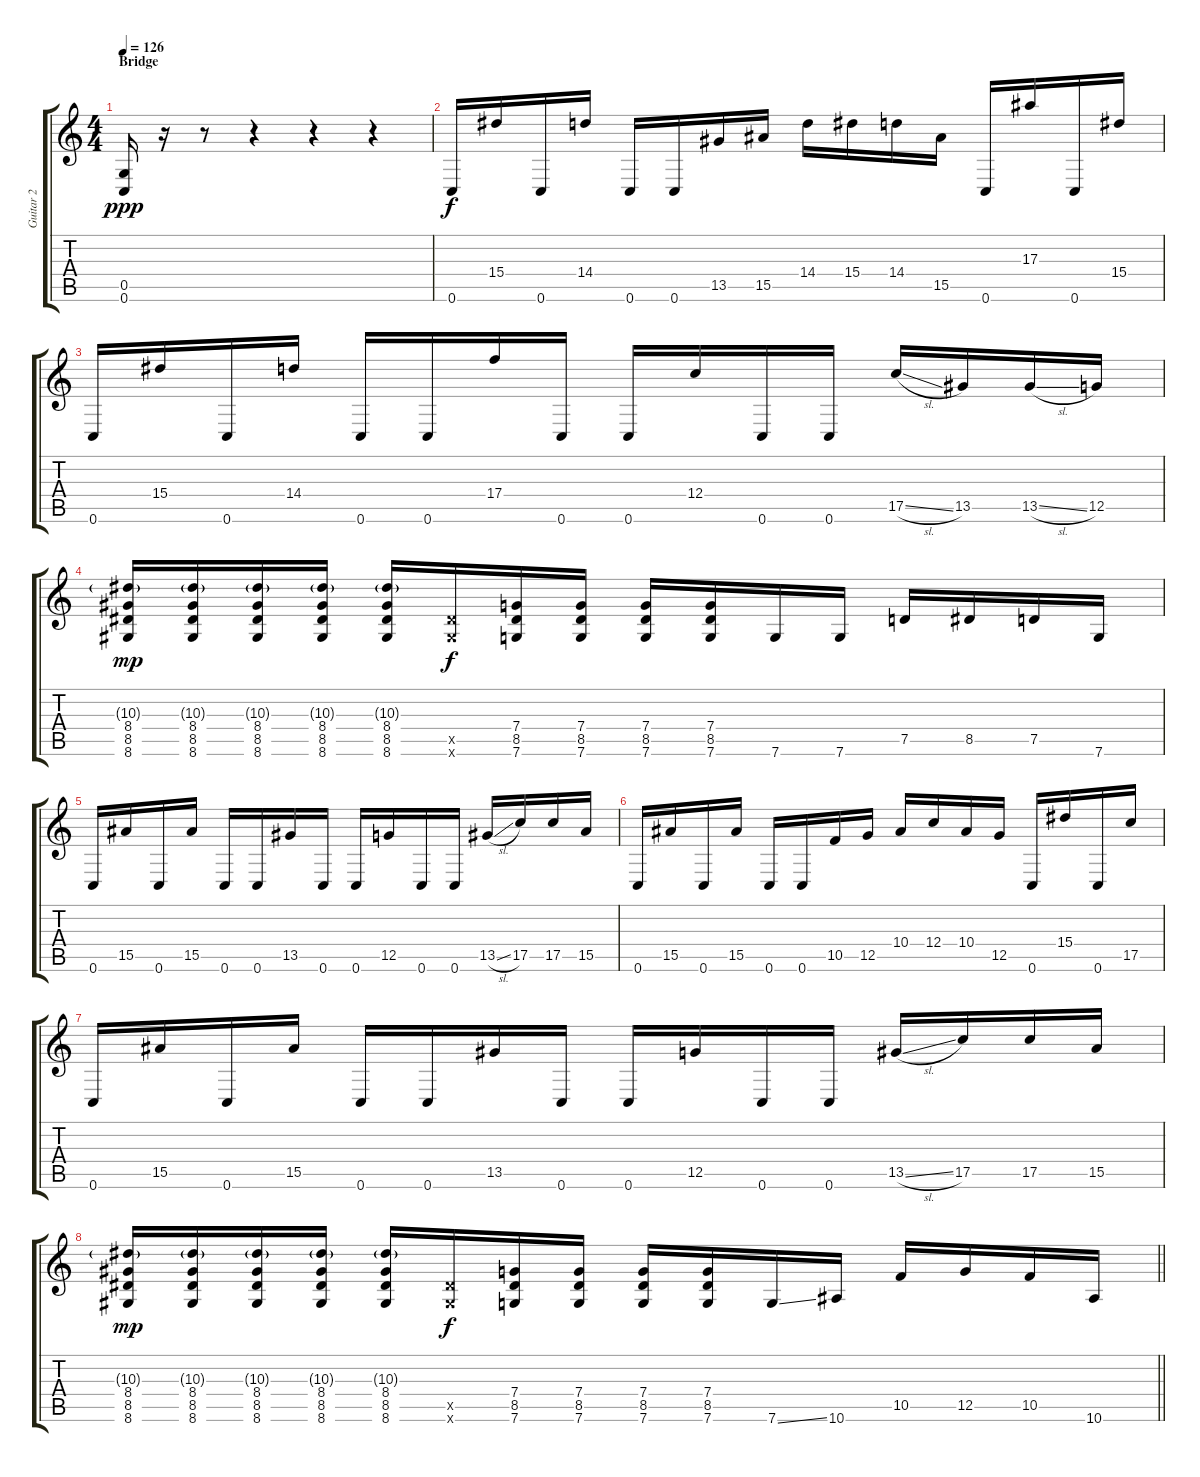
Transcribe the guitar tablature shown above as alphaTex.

\track ("Guitar 2" "Guitar 2") {instrument overdrivenguitar}
\staff {score tabs}
\tuning (D4 A3 F3 C3 G2 C2) {hide}
\ts (4 4)
\section ("" "Bridge")
\tempo 126
\clef g2
\ks c
(0.5 0.6).16{dy ppp} r.16 r.8 r.4 r.4 r.4 |
0.6.16{dy f} 15.4.16 0.6.16 14.4.16 0.6.16 0.6.16 13.5.16 15.5.16 14.4.16 15.4.16 14.4.16 15.5.16 0.6.16 17.3.16 0.6.16 15.4.16 |
0.6.16 15.4.16 0.6.16 14.4.16 0.6.16 0.6.16 17.4.16 0.6.16 0.6.16 12.4.16 0.6.16 0.6.16 17.5{sl}.16 13.5.16 13.5{sl}.16 12.5.16 |
(10.3{g} 8.4 8.5 8.6).16{dy mp} (10.3{g} 8.4 8.5 8.6).16 (10.3{g} 8.4 8.5 8.6).16 (10.3{g} 8.4 8.5 8.6).16 (10.3{g} 8.4 8.5 8.6).16 (8.5{x} 8.6{x}).16{dy f} (7.4 8.5 7.6).16 (7.4 8.5 7.6).16 (7.4 8.5 7.6).16 (7.4 8.5 7.6).16 7.6.16 7.6.16 7.5.16 8.5.16 7.5.16 7.6.16 |
0.6.16 15.5.16 0.6.16 15.5.16 0.6.16 0.6.16 13.5.16 0.6.16 0.6.16 12.5.16 0.6.16 0.6.16 13.5{sl}.16 17.5.16 17.5.16 15.5.16 |
0.6.16 15.5.16 0.6.16 15.5.16 0.6.16 0.6.16 10.5.16 12.5.16 10.4.16 12.4.16 10.4.16 12.5.16 0.6.16 15.4.16 0.6.16 17.5.16 |
0.6.16 15.5.16 0.6.16 15.5.16 0.6.16 0.6.16 13.5.16 0.6.16 0.6.16 12.5.16 0.6.16 0.6.16 13.5{sl}.16 17.5.16 17.5.16 15.5.16 |
\barLineRight lightlight
(10.3{g} 8.4 8.5 8.6).16{dy mp} (10.3{g} 8.4 8.5 8.6).16 (10.3{g} 8.4 8.5 8.6).16 (10.3{g} 8.4 8.5 8.6).16 (10.3{g} 8.4 8.5 8.6).16 (8.5{x} 8.6{x}).16{dy f} (7.4 8.5 7.6).16 (7.4 8.5 7.6).16 (7.4 8.5 7.6).16 (7.4 8.5 7.6).16 7.6{ss}.16 10.6.16 10.5.16 12.5.16 10.5.16 10.6.16
